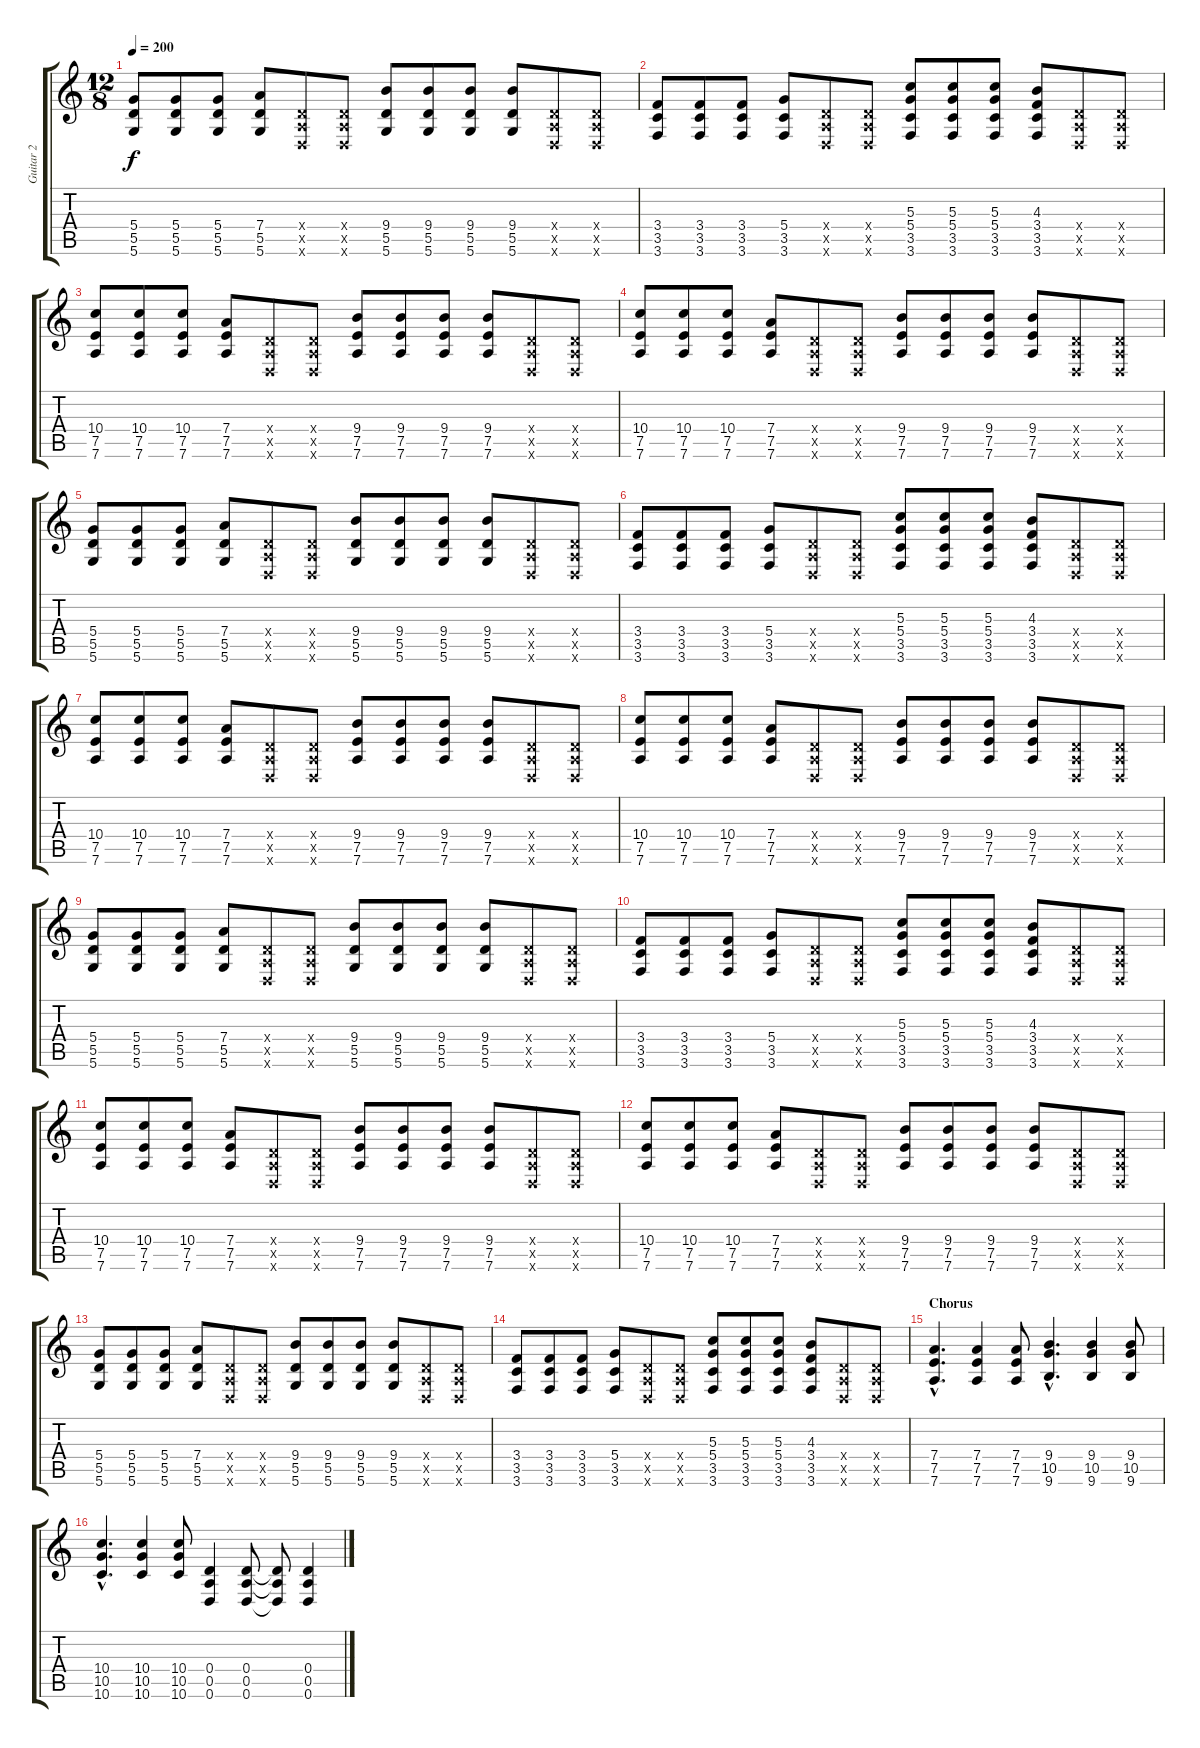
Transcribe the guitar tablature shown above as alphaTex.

\track ("Guitar 2" "Guitar 2") {instrument distortionguitar}
\staff {score tabs}
\tuning (E4 B3 G3 D3 A2 D2) {hide}
\ts (12 8)
\tempo 200
\clef g2
\ks c
(5.4 5.5 5.6).8{dy f} (5.4 5.5 5.6).8 (5.4 5.5 5.6).8 (7.4 5.5 5.6).8 (0.4{x} 0.5{x} 0.6{x}).8 (0.4{x} 0.5{x} 0.6{x}).8 (9.4 5.5 5.6).8 (9.4 5.5 5.6).8 (9.4 5.5 5.6).8 (9.4 5.5 5.6).8 (0.4{x} 0.5{x} 0.6{x}).8 (0.4{x} 0.5{x} 0.6{x}).8 |
(3.4 3.5 3.6).8 (3.4 3.5 3.6).8 (3.4 3.5 3.6).8 (5.4 3.5 3.6).8 (0.4{x} 0.5{x} 0.6{x}).8 (0.4{x} 0.5{x} 0.6{x}).8 (5.3 5.4 3.5 3.6).8 (5.3 5.4 3.5 3.6).8 (5.3 5.4 3.5 3.6).8 (4.3 3.4 3.5 3.6).8 (0.4{x} 0.5{x} 0.6{x}).8 (0.4{x} 0.5{x} 0.6{x}).8 |
(10.4 7.5 7.6).8 (10.4 7.5 7.6).8 (10.4 7.5 7.6).8 (7.4 7.5 7.6).8 (0.4{x} 0.5{x} 0.6{x}).8 (0.4{x} 0.5{x} 0.6{x}).8 (9.4 7.5 7.6).8 (9.4 7.5 7.6).8 (9.4 7.5 7.6).8 (9.4 7.5 7.6).8 (0.4{x} 0.5{x} 0.6{x}).8 (0.4{x} 0.5{x} 0.6{x}).8 |
(10.4 7.5 7.6).8 (10.4 7.5 7.6).8 (10.4 7.5 7.6).8 (7.4 7.5 7.6).8 (0.4{x} 0.5{x} 0.6{x}).8 (0.4{x} 0.5{x} 0.6{x}).8 (9.4 7.5 7.6).8 (9.4 7.5 7.6).8 (9.4 7.5 7.6).8 (9.4 7.5 7.6).8 (0.4{x} 0.5{x} 0.6{x}).8 (0.4{x} 0.5{x} 0.6{x}).8 |
(5.4 5.5 5.6).8 (5.4 5.5 5.6).8 (5.4 5.5 5.6).8 (7.4 5.5 5.6).8 (0.4{x} 0.5{x} 0.6{x}).8 (0.4{x} 0.5{x} 0.6{x}).8 (9.4 5.5 5.6).8 (9.4 5.5 5.6).8 (9.4 5.5 5.6).8 (9.4 5.5 5.6).8 (0.4{x} 0.5{x} 0.6{x}).8 (0.4{x} 0.5{x} 0.6{x}).8 |
(3.4 3.5 3.6).8 (3.4 3.5 3.6).8 (3.4 3.5 3.6).8 (5.4 3.5 3.6).8 (0.4{x} 0.5{x} 0.6{x}).8 (0.4{x} 0.5{x} 0.6{x}).8 (5.3 5.4 3.5 3.6).8 (5.3 5.4 3.5 3.6).8 (5.3 5.4 3.5 3.6).8 (4.3 3.4 3.5 3.6).8 (0.4{x} 0.5{x} 0.6{x}).8 (0.4{x} 0.5{x} 0.6{x}).8 |
(10.4 7.5 7.6).8 (10.4 7.5 7.6).8 (10.4 7.5 7.6).8 (7.4 7.5 7.6).8 (0.4{x} 0.5{x} 0.6{x}).8 (0.4{x} 0.5{x} 0.6{x}).8 (9.4 7.5 7.6).8 (9.4 7.5 7.6).8 (9.4 7.5 7.6).8 (9.4 7.5 7.6).8 (0.4{x} 0.5{x} 0.6{x}).8 (0.4{x} 0.5{x} 0.6{x}).8 |
(10.4 7.5 7.6).8 (10.4 7.5 7.6).8 (10.4 7.5 7.6).8 (7.4 7.5 7.6).8 (0.4{x} 0.5{x} 0.6{x}).8 (0.4{x} 0.5{x} 0.6{x}).8 (9.4 7.5 7.6).8 (9.4 7.5 7.6).8 (9.4 7.5 7.6).8 (9.4 7.5 7.6).8 (0.4{x} 0.5{x} 0.6{x}).8 (0.4{x} 0.5{x} 0.6{x}).8 |
(5.4 5.5 5.6).8 (5.4 5.5 5.6).8 (5.4 5.5 5.6).8 (7.4 5.5 5.6).8 (0.4{x} 0.5{x} 0.6{x}).8 (0.4{x} 0.5{x} 0.6{x}).8 (9.4 5.5 5.6).8 (9.4 5.5 5.6).8 (9.4 5.5 5.6).8 (9.4 5.5 5.6).8 (0.4{x} 0.5{x} 0.6{x}).8 (0.4{x} 0.5{x} 0.6{x}).8 |
(3.4 3.5 3.6).8 (3.4 3.5 3.6).8 (3.4 3.5 3.6).8 (5.4 3.5 3.6).8 (0.4{x} 0.5{x} 0.6{x}).8 (0.4{x} 0.5{x} 0.6{x}).8 (5.3 5.4 3.5 3.6).8 (5.3 5.4 3.5 3.6).8 (5.3 5.4 3.5 3.6).8 (4.3 3.4 3.5 3.6).8 (0.4{x} 0.5{x} 0.6{x}).8 (0.4{x} 0.5{x} 0.6{x}).8 |
(10.4 7.5 7.6).8 (10.4 7.5 7.6).8 (10.4 7.5 7.6).8 (7.4 7.5 7.6).8 (0.4{x} 0.5{x} 0.6{x}).8 (0.4{x} 0.5{x} 0.6{x}).8 (9.4 7.5 7.6).8 (9.4 7.5 7.6).8 (9.4 7.5 7.6).8 (9.4 7.5 7.6).8 (0.4{x} 0.5{x} 0.6{x}).8 (0.4{x} 0.5{x} 0.6{x}).8 |
(10.4 7.5 7.6).8 (10.4 7.5 7.6).8 (10.4 7.5 7.6).8 (7.4 7.5 7.6).8 (0.4{x} 0.5{x} 0.6{x}).8 (0.4{x} 0.5{x} 0.6{x}).8 (9.4 7.5 7.6).8 (9.4 7.5 7.6).8 (9.4 7.5 7.6).8 (9.4 7.5 7.6).8 (0.4{x} 0.5{x} 0.6{x}).8 (0.4{x} 0.5{x} 0.6{x}).8 |
(5.4 5.5 5.6).8 (5.4 5.5 5.6).8 (5.4 5.5 5.6).8 (7.4 5.5 5.6).8 (0.4{x} 0.5{x} 0.6{x}).8 (0.4{x} 0.5{x} 0.6{x}).8 (9.4 5.5 5.6).8 (9.4 5.5 5.6).8 (9.4 5.5 5.6).8 (9.4 5.5 5.6).8 (0.4{x} 0.5{x} 0.6{x}).8 (0.4{x} 0.5{x} 0.6{x}).8 |
(3.4 3.5 3.6).8 (3.4 3.5 3.6).8 (3.4 3.5 3.6).8 (5.4 3.5 3.6).8 (0.4{x} 0.5{x} 0.6{x}).8 (0.4{x} 0.5{x} 0.6{x}).8 (5.3 5.4 3.5 3.6).8 (5.3 5.4 3.5 3.6).8 (5.3 5.4 3.5 3.6).8 (4.3 3.4 3.5 3.6).8 (0.4{x} 0.5{x} 0.6{x}).8 (0.4{x} 0.5{x} 0.6{x}).8 |
\section ("" "Chorus")
(7.4{hac} 7.5{hac} 7.6{hac}).4{d} (7.4 7.5 7.6).4 (7.4 7.5 7.6).8 (9.4{hac} 10.5{hac} 9.6{hac}).4{d} (9.4 10.5 9.6).4 (9.4 10.5 9.6).8 |
(10.4{hac} 10.5{hac} 10.6{hac}).4{d} (10.4 10.5 10.6).4 (10.4 10.5 10.6).8 (0.4 0.5 0.6).4 (0.4 0.5 0.6).8 (0.4{t} 0.5{t} 0.6{t}).8 (0.4 0.5 0.6).4
